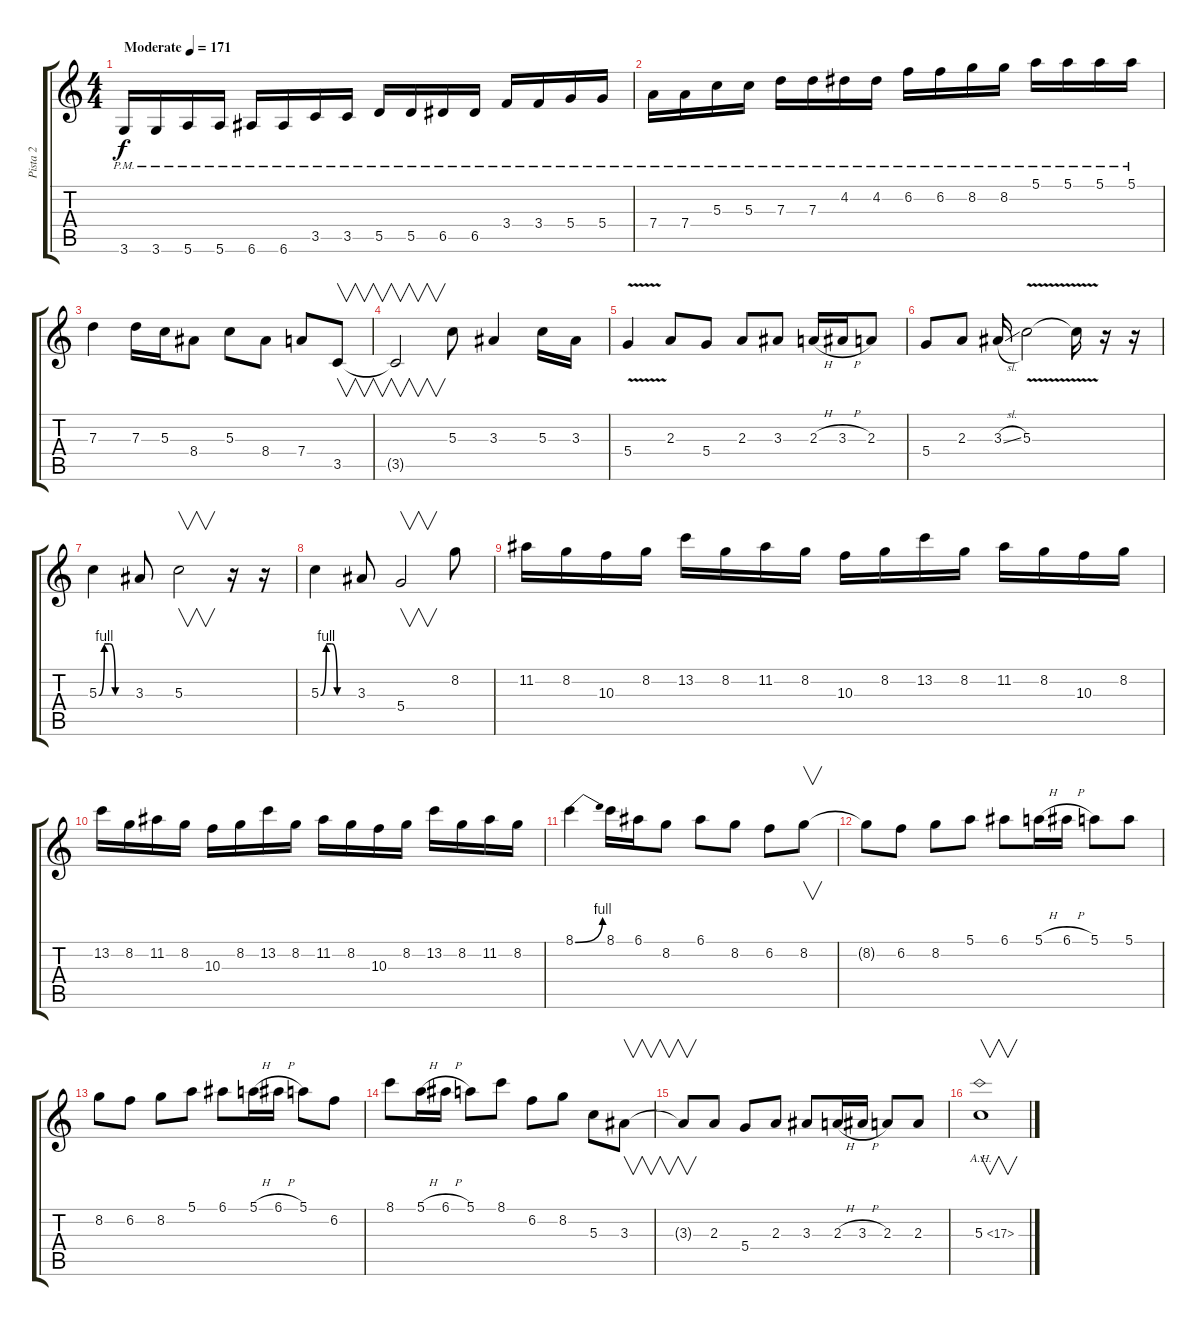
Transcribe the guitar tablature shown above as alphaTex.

\track ("Pista 2" "Pista 2") {instrument distortionguitar}
\staff {score tabs}
\tuning (E4 B3 G3 D3 A2 E2) {hide}
\ts (4 4)
\tempo (171 "Moderate")
\clef g2
\ks c
3.6{pm}.16{dy f instrument distortionguitar} 3.6{pm}.16 5.6{pm}.16 5.6{pm}.16 6.6{pm}.16 6.6{pm}.16 3.5{pm}.16 3.5{pm}.16 5.5{pm}.16 5.5{pm}.16 6.5{pm}.16 6.5{pm}.16 3.4{pm}.16 3.4{pm}.16 5.4{pm}.16 5.4{pm}.16 |
7.4{pm}.16 7.4{pm}.16 5.3{pm}.16 5.3{pm}.16 7.3{pm}.16 7.3{pm}.16 4.2{pm}.16 4.2{pm}.16 6.2{pm}.16 6.2{pm}.16 8.2{pm}.16 8.2{pm}.16 5.1{pm}.16 5.1{pm}.16 5.1{pm}.16 5.1{pm}.16 |
7.3.4 7.3.16 5.3.16 8.4.8 5.3.8 8.4.8 7.4.8 3.5.8{v} |
3.5{t}.2{v} 5.3.8 3.3.4 5.3.16 3.3.16 |
5.4{v}.4 2.3.8 5.4.8 2.3.8 3.3.8 2.3{h}.16 3.3{h}.16 2.3.8 |
5.4.8 2.3.8 3.3{sl}.16 5.3{v}.2 5.3{t}.16 r.16 r.16 |
5.3{be (custom 0 0 10 4 20 4 30 0 60 0)}.4 3.3.8 5.3.2{v} r.16 r.16 |
5.3{be (custom 0 0 10 4 20 4 30 0 60 0)}.4 3.3.8 5.4.2{v} 8.2.8 |
11.2.16 8.2.16 10.3.16 8.2.16 13.2.16 8.2.16 11.2.16 8.2.16 10.3.16 8.2.16 13.2.16 8.2.16 11.2.16 8.2.16 10.3.16 8.2.16 |
13.2.16 8.2.16 11.2.16 8.2.16 10.3.16 8.2.16 13.2.16 8.2.16 11.2.16 8.2.16 10.3.16 8.2.16 13.2.16 8.2.16 11.2.16 8.2.16 |
8.1{be (bend 0 0 60 4)}.4 8.1.16 6.1.16 8.2.8 6.1.8 8.2.8 6.2.8 8.2.8{v} |
8.2{t}.8 6.2.8 8.2.8 5.1.8 6.1.8 5.1{h}.16 6.1{h}.16 5.1.8 5.1.8 |
8.2.8 6.2.8 8.2.8 5.1.8 6.1.8 5.1{h}.16 6.1{h}.16 5.1.8 6.2.8 |
8.1.8 5.1{h}.16 6.1{h}.16 5.1.8 8.1.8 6.2.8 8.2.8 5.3.8 3.3.8{v} |
3.3{t}.8{v} 2.3.8 5.4.8 2.3.8 3.3.8 2.3{h}.16 3.3{h}.16 2.3.8 2.3.8 |
5.3{ah 12}.1{v}
